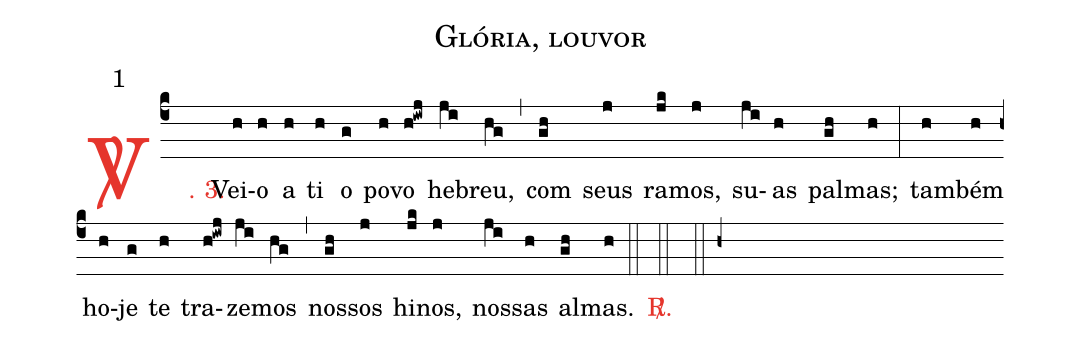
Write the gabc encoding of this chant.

name: Glória, louvor;
mode: 1;
%%
(c4)

<c><sp>V/</sp>. 3.</c>()
Vei(h)o(h) a(h) ti(h) o(g) po(h)vo(h!iwj) he(ji)breu,(hg) (,)
com(gh) seus(j) ra(jk)mos,(j) su(ji)as(h) pal(gh)mas;(h) (:)
tam(h)bém(h) ho(h)je(g) te(h) tra(h!iwj)ze(ji)mos(hg) (,)
nos(gh)sos(j) hi(jk)nos,(j) nos(ji)sas(h) al(gh)mas.(h)

(::)

<c><sp>R/</sp>.</c>(::)

(::)

(h+)
